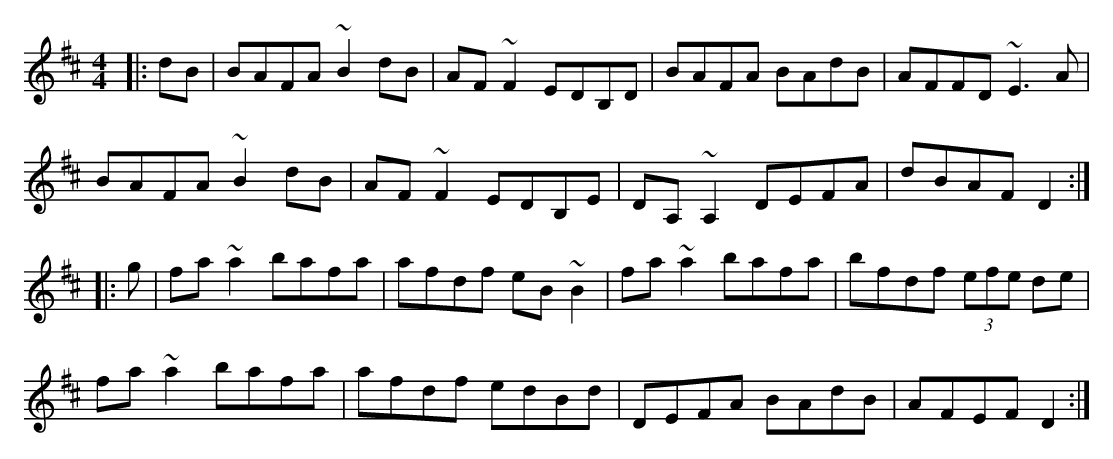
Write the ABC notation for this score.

X:1
M:4/4
K:D
|:dB|BAFA ~B2 dB|AF ~F2 EDB,D|BAFA BAdB|AFFD ~E3A|
BAFA ~B2 dB|AF ~F2 EDB,E|DA,~A,2 DEFA|dBAF D2:|
|:g|fa ~a2 bafa|afdf eB ~B2|fa ~a2 bafa|bfdf (3efe de|
fa ~a2 bafa|afdf edBd|DEFA BAdB|AFEF D2:|
